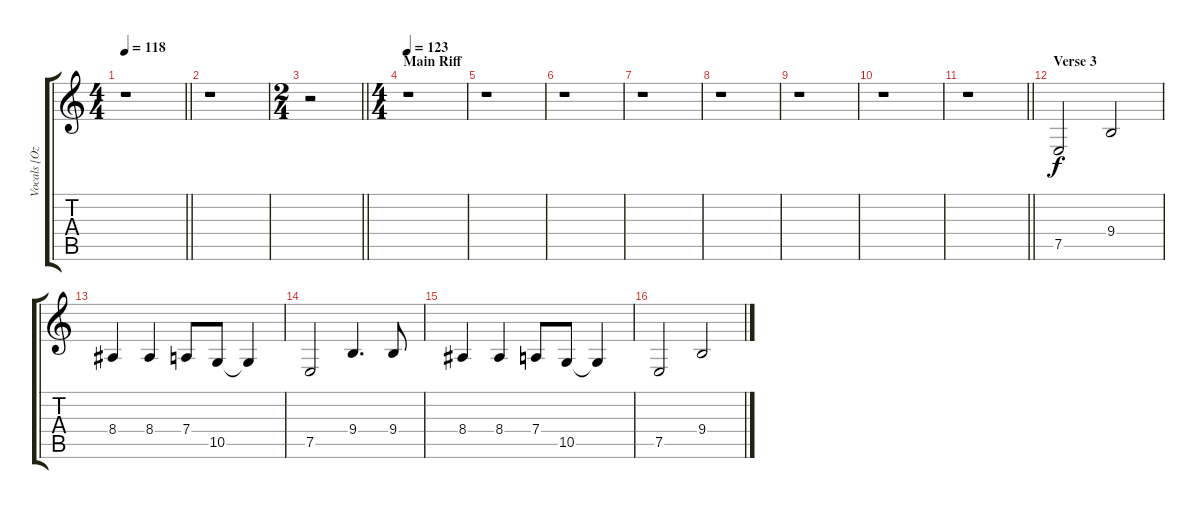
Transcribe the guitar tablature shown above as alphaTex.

\track ("Vocals [Ozzy Osbourne]" "Vocals [Oz") {instrument lead6voice}
\staff {score tabs}
\tuning (E4 B3 G3 D3 A2 E2) {hide}
\ts (4 4)
\tempo 118
\clef g2
\barLineRight lightlight
\ks c
r.1{dy f} |
\section ("" "")
r.1 |
\ts (2 4)
\barLineRight lightlight
r.2 |
\ts (4 4)
\section ("" "Main Riff")
\tempo 123
r.1 |
r.1 |
r.1 |
r.1 |
r.1 |
r.1 |
r.1 |
\barLineRight lightlight
r.1 |
\section ("" "Verse 3")
7.5.2{volume 13} 9.4.2 |
8.4.4 8.4.4 7.4.8 10.5.8 10.5{t}.4 |
7.5.2 9.4.4{d} 9.4.8 |
8.4.4 8.4.4 7.4.8 10.5.8 10.5{t}.4 |
7.5.2 9.4.2
